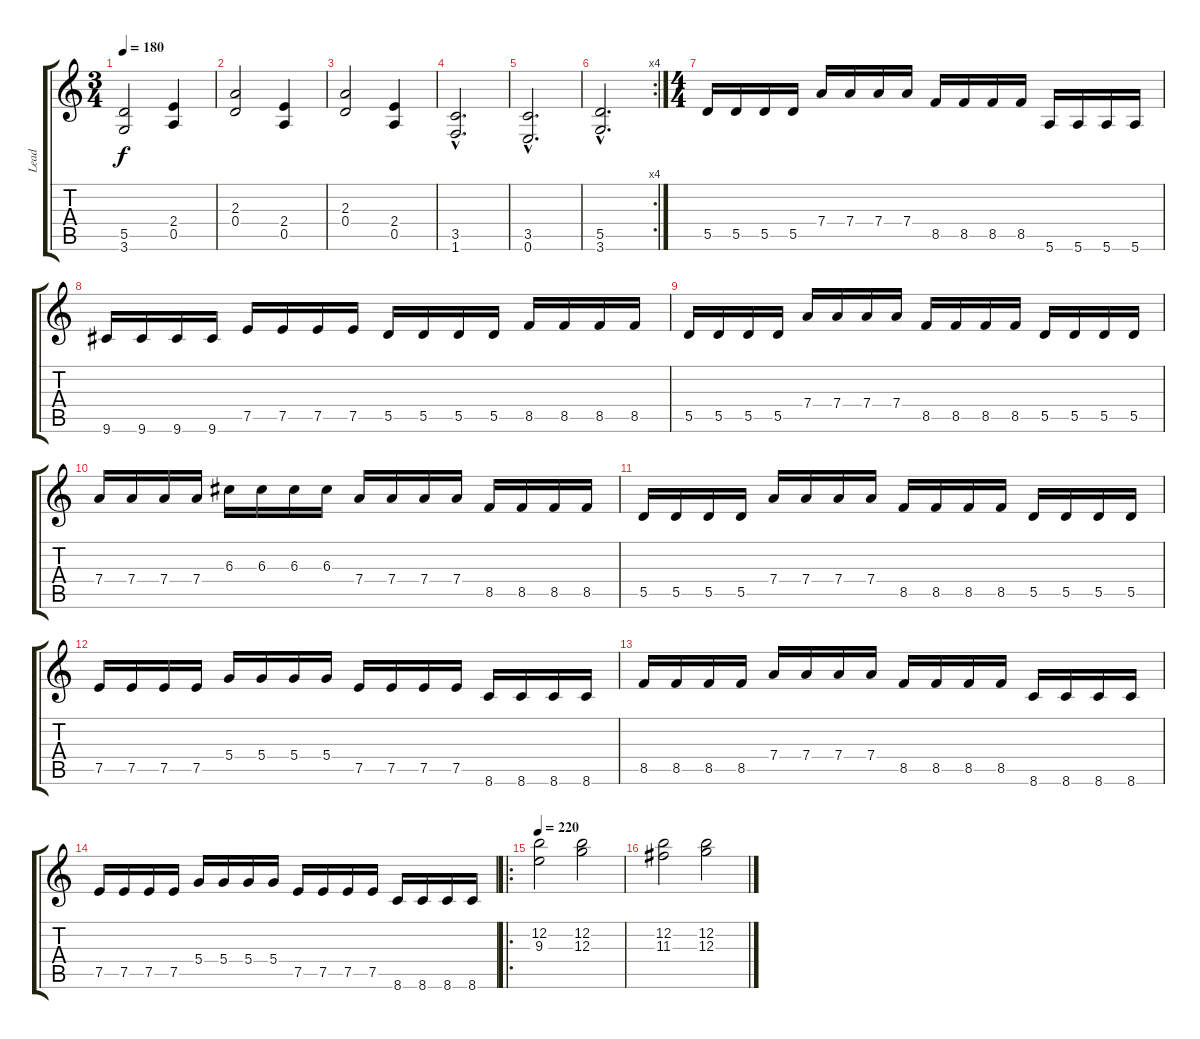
\track ("Lead" "Lead") {instrument distortionguitar}
\staff {score tabs}
\tuning (E4 B3 G3 D3 A2 E2) {hide}
\ts (3 4)
\tempo 180
\clef g2
\ks c
(5.5 3.6).2{dy f} (2.4 0.5).4 |
(2.3 0.4).2 (2.4 0.5).4 |
(2.3 0.4).2 (2.4 0.5).4 |
(3.5{hac} 1.6{hac}).2{d} |
(3.5{hac} 0.6{hac}).2{d} |
\rc 4
(5.5{hac} 3.6{hac}).2{d} |
\ts (4 4)
5.5.16 5.5.16 5.5.16 5.5.16 7.4.16 7.4.16 7.4.16 7.4.16 8.5.16 8.5.16 8.5.16 8.5.16 5.6.16 5.6.16 5.6.16 5.6.16 |
9.6.16 9.6.16 9.6.16 9.6.16 7.5.16 7.5.16 7.5.16 7.5.16 5.5.16 5.5.16 5.5.16 5.5.16 8.5.16 8.5.16 8.5.16 8.5.16 |
5.5.16 5.5.16 5.5.16 5.5.16 7.4.16 7.4.16 7.4.16 7.4.16 8.5.16 8.5.16 8.5.16 8.5.16 5.5.16 5.5.16 5.5.16 5.5.16 |
7.4.16 7.4.16 7.4.16 7.4.16 6.3.16 6.3.16 6.3.16 6.3.16 7.4.16 7.4.16 7.4.16 7.4.16 8.5.16 8.5.16 8.5.16 8.5.16 |
5.5.16 5.5.16 5.5.16 5.5.16 7.4.16 7.4.16 7.4.16 7.4.16 8.5.16 8.5.16 8.5.16 8.5.16 5.5.16 5.5.16 5.5.16 5.5.16 |
7.5.16 7.5.16 7.5.16 7.5.16 5.4.16 5.4.16 5.4.16 5.4.16 7.5.16 7.5.16 7.5.16 7.5.16 8.6.16 8.6.16 8.6.16 8.6.16 |
8.5.16 8.5.16 8.5.16 8.5.16 7.4.16 7.4.16 7.4.16 7.4.16 8.5.16 8.5.16 8.5.16 8.5.16 8.6.16 8.6.16 8.6.16 8.6.16 |
7.5.16 7.5.16 7.5.16 7.5.16 5.4.16 5.4.16 5.4.16 5.4.16 7.5.16 7.5.16 7.5.16 7.5.16 8.6.16 8.6.16 8.6.16 8.6.16 |
\ro
\tempo 220
(12.2 9.3).2 (12.2 12.3).2 |
(12.2 11.3).2 (12.2 12.3).2
